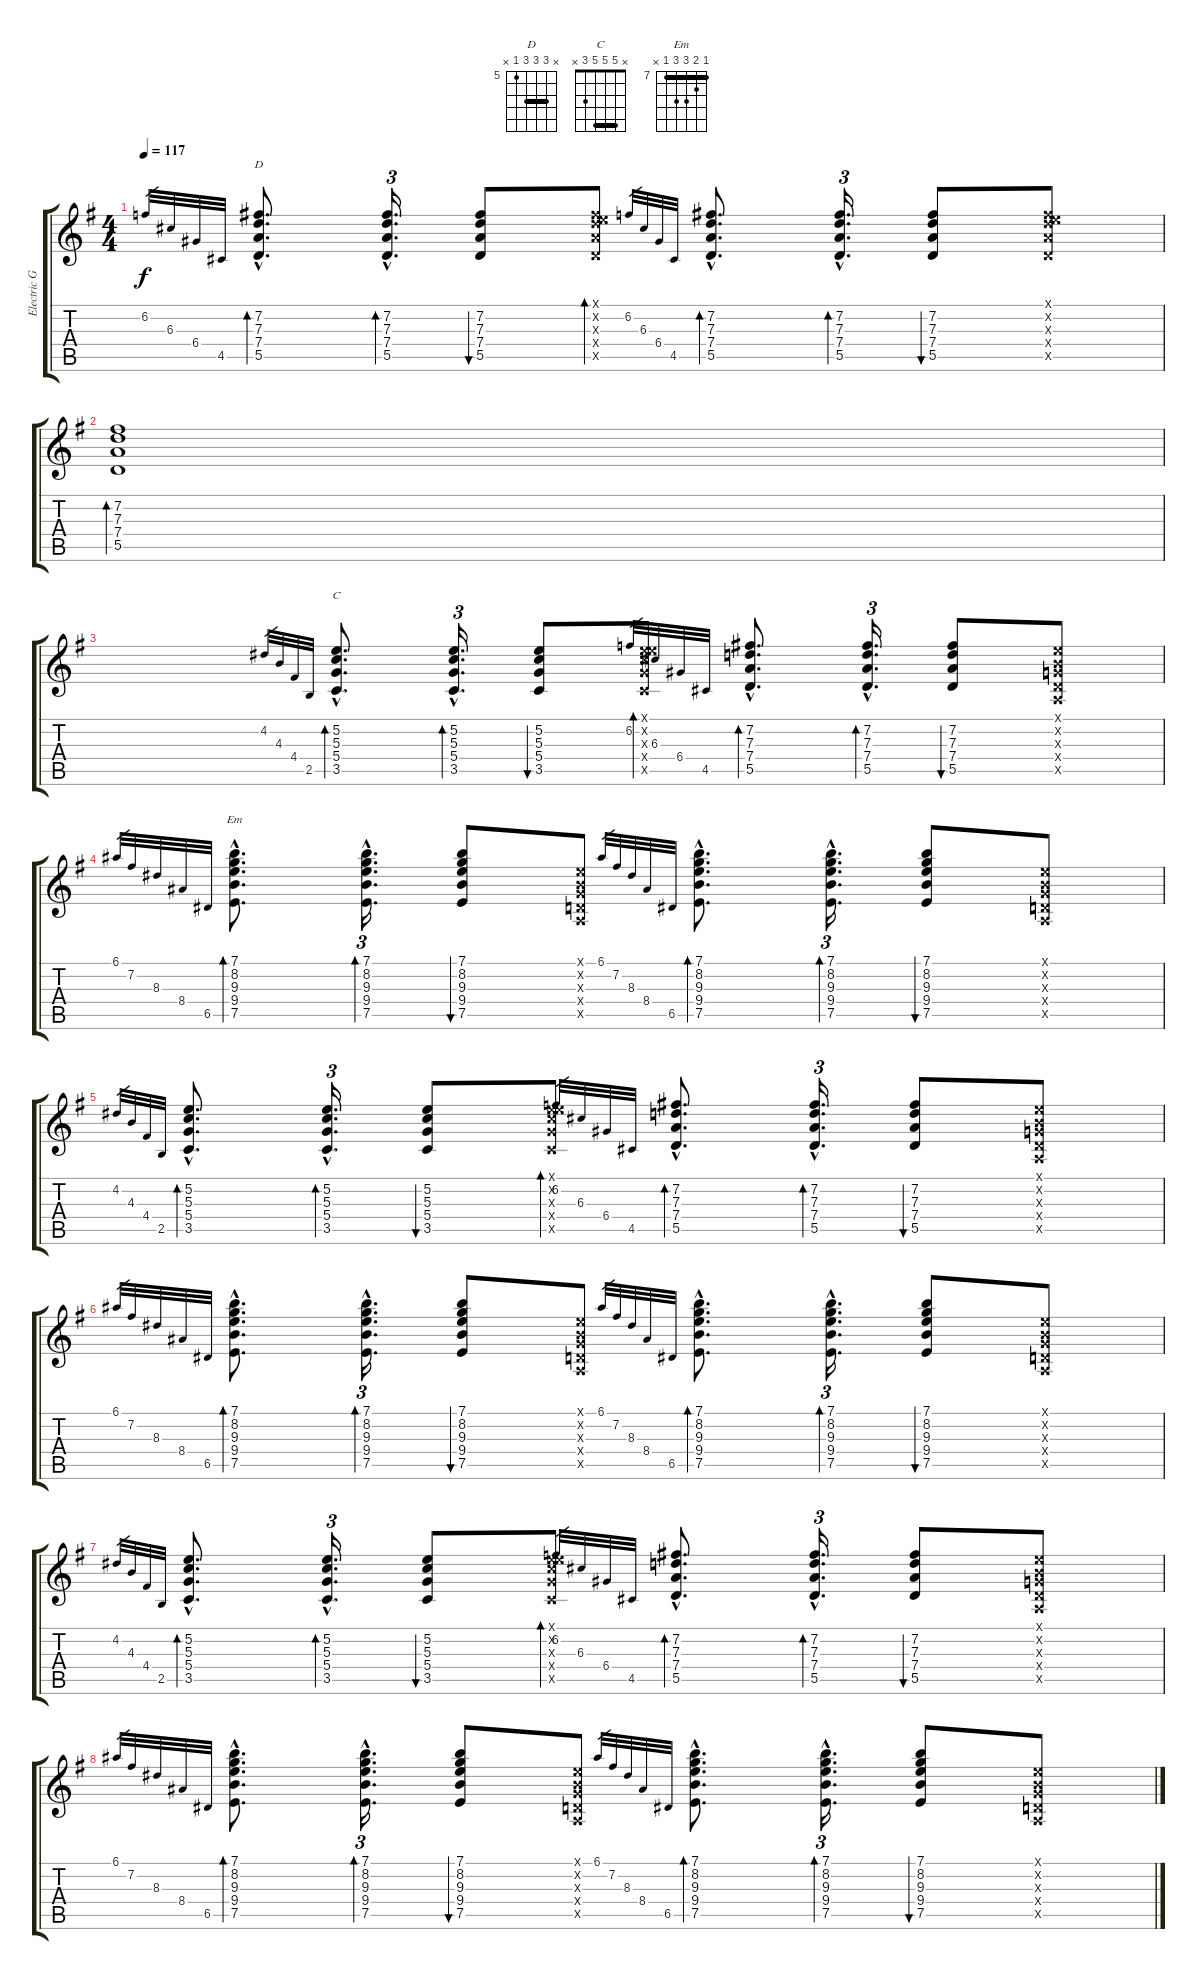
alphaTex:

\track ("Electric Guitar" "Electric G") {instrument electricguitarjazz}
\staff {score tabs}
\tuning (E4 B3 G3 D3 A2 E2) {hide}
\chord ("D" x 7 7 7 5 x) {firstfret 5 barre 7}
\chord ("C" x 5 5 5 3 x) {barre 5}
\chord ("Em" 7 8 9 9 7 x) {firstfret 7 barre 7}
\ts (4 4)
\tempo 117
\clef g2
\ks g
6.2.32{gr dy f} 6.3.32{gr} 6.4.32{gr} 4.5.32{gr} (7.2{hac} 7.3{hac} 7.4{hac} 5.5{hac}).8{d bd 30 ch "D"} (7.2{hac} 7.3{hac} 7.4{hac} 5.5{hac}).16{d tu (3 2) bd 30} (7.2 7.3 7.4 5.5).8{bu 30} (0.1{x} 7.2{x} 7.3{x} 7.4{x} 5.5{x}).8{bd 30} 6.2.32{gr} 6.3.32{gr} 6.4.32{gr} 4.5.32{gr} (7.2{hac} 7.3{hac} 7.4{hac} 5.5{hac}).8{d bd 30} (7.2{hac} 7.3{hac} 7.4{hac} 5.5{hac}).16{d tu (3 2) bd 30} (7.2 7.3 7.4 5.5).8{bu 30} (0.1{x} 7.2{x} 7.3{x} 7.4{x} 5.5{x}).8 |
(7.2 7.3 7.4 5.5).1{bd 240} |
4.2.32{gr} 4.3.32{gr} 4.4.32{gr} 2.5.32{gr} (5.2{hac} 5.3{hac} 5.4{hac} 3.5{hac}).8{d bd 30 ch "C"} (5.2{hac} 5.3{hac} 5.4{hac} 3.5{hac}).16{d tu (3 2) bd 30} (5.2 5.3 5.4 3.5).8{bu 30} (0.1{x} 5.2{x} 5.3{x} 5.4{x} 3.5{x}).8{bd 30} 6.2.32{gr} 6.3.32{gr} 6.4.32{gr} 4.5.32{gr} (7.2{hac} 7.3{hac} 7.4{hac} 5.5{hac}).8{d bd 30} (7.2{hac} 7.3{hac} 7.4{hac} 5.5{hac}).16{d tu (3 2) bd 30} (7.2 7.3 7.4 5.5).8{bu 30} (0.1{x} 0.2{x} 0.3{x} 0.4{x} 0.5{x}).8 |
6.1.32{gr} 7.2.32{gr} 8.3.32{gr} 8.4.32{gr} 6.5.32{gr} (7.1{hac} 8.2{hac} 9.3{hac} 9.4{hac} 7.5{hac}).8{d bd 30 ch "Em"} (7.1{hac} 8.2{hac} 9.3{hac} 9.4{hac} 7.5{hac}).16{d tu (3 2) bd 30} (7.1 8.2 9.3 9.4 7.5).8{bu 30} (0.1{x} 0.2{x} 0.3{x} 0.4{x} 0.5{x}).8 6.1.32{gr} 7.2.32{gr} 8.3.32{gr} 8.4.32{gr} 6.5.32{gr} (7.1{hac} 8.2{hac} 9.3{hac} 9.4{hac} 7.5{hac}).8{d bd 30} (7.1{hac} 8.2{hac} 9.3{hac} 9.4{hac} 7.5{hac}).16{d tu (3 2) bd 30} (7.1 8.2 9.3 9.4 7.5).8{bu 30} (0.1{x} 0.2{x} 0.3{x} 0.4{x} 0.5{x}).8 |
4.2.32{gr} 4.3.32{gr} 4.4.32{gr} 2.5.32{gr} (5.2{hac} 5.3{hac} 5.4{hac} 3.5{hac}).8{d bd 30} (5.2{hac} 5.3{hac} 5.4{hac} 3.5{hac}).16{d tu (3 2) bd 30} (5.2 5.3 5.4 3.5).8{bu 30} (0.1{x} 5.2{x} 5.3{x} 5.4{x} 3.5{x}).8{bd 30} 6.2.32{gr} 6.3.32{gr} 6.4.32{gr} 4.5.32{gr} (7.2{hac} 7.3{hac} 7.4{hac} 5.5{hac}).8{d bd 30} (7.2{hac} 7.3{hac} 7.4{hac} 5.5{hac}).16{d tu (3 2) bd 30} (7.2 7.3 7.4 5.5).8{bu 30} (0.1{x} 0.2{x} 0.3{x} 0.4{x} 0.5{x}).8 |
6.1.32{gr} 7.2.32{gr} 8.3.32{gr} 8.4.32{gr} 6.5.32{gr} (7.1{hac} 8.2{hac} 9.3{hac} 9.4{hac} 7.5{hac}).8{d bd 30} (7.1{hac} 8.2{hac} 9.3{hac} 9.4{hac} 7.5{hac}).16{d tu (3 2) bd 30} (7.1 8.2 9.3 9.4 7.5).8{bu 30} (0.1{x} 0.2{x} 0.3{x} 0.4{x} 0.5{x}).8 6.1.32{gr} 7.2.32{gr} 8.3.32{gr} 8.4.32{gr} 6.5.32{gr} (7.1{hac} 8.2{hac} 9.3{hac} 9.4{hac} 7.5{hac}).8{d bd 30} (7.1{hac} 8.2{hac} 9.3{hac} 9.4{hac} 7.5{hac}).16{d tu (3 2) bd 30} (7.1 8.2 9.3 9.4 7.5).8{bu 30} (0.1{x} 0.2{x} 0.3{x} 0.4{x} 0.5{x}).8 |
4.2.32{gr} 4.3.32{gr} 4.4.32{gr} 2.5.32{gr} (5.2{hac} 5.3{hac} 5.4{hac} 3.5{hac}).8{d bd 30} (5.2{hac} 5.3{hac} 5.4{hac} 3.5{hac}).16{d tu (3 2) bd 30} (5.2 5.3 5.4 3.5).8{bu 30} (0.1{x} 5.2{x} 5.3{x} 5.4{x} 3.5{x}).8{bd 30} 6.2.32{gr} 6.3.32{gr} 6.4.32{gr} 4.5.32{gr} (7.2{hac} 7.3{hac} 7.4{hac} 5.5{hac}).8{d bd 30} (7.2{hac} 7.3{hac} 7.4{hac} 5.5{hac}).16{d tu (3 2) bd 30} (7.2 7.3 7.4 5.5).8{bu 30} (0.1{x} 0.2{x} 0.3{x} 0.4{x} 0.5{x}).8 |
6.1.32{gr} 7.2.32{gr} 8.3.32{gr} 8.4.32{gr} 6.5.32{gr} (7.1{hac} 8.2{hac} 9.3{hac} 9.4{hac} 7.5{hac}).8{d bd 30} (7.1{hac} 8.2{hac} 9.3{hac} 9.4{hac} 7.5{hac}).16{d tu (3 2) bd 30} (7.1 8.2 9.3 9.4 7.5).8{bu 30} (0.1{x} 0.2{x} 0.3{x} 0.4{x} 0.5{x}).8 6.1.32{gr} 7.2.32{gr} 8.3.32{gr} 8.4.32{gr} 6.5.32{gr} (7.1{hac} 8.2{hac} 9.3{hac} 9.4{hac} 7.5{hac}).8{d bd 30} (7.1{hac} 8.2{hac} 9.3{hac} 9.4{hac} 7.5{hac}).16{d tu (3 2) bd 30} (7.1 8.2 9.3 9.4 7.5).8{bu 30} (0.1{x} 0.2{x} 0.3{x} 0.4{x} 0.5{x}).8
